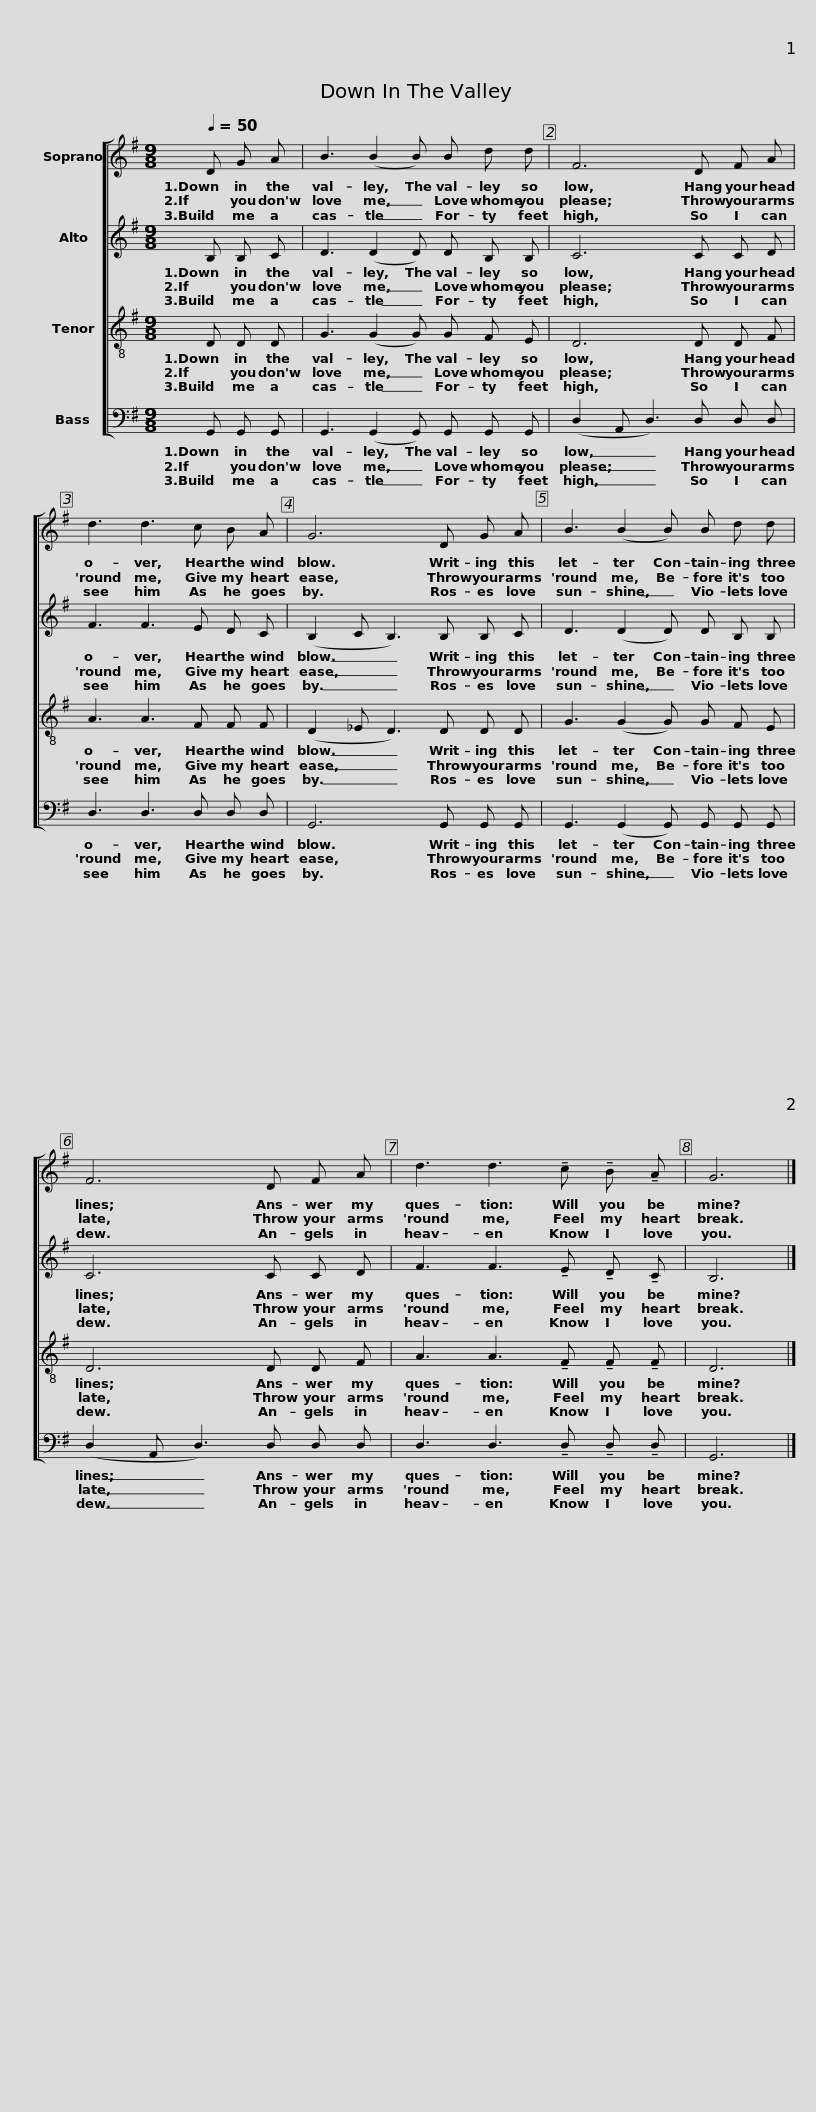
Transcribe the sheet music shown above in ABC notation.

X:1
%%score [ 1 2 3 4 ]
L:1/8
Q:1/4=50
M:9/8
I:linebreak $
K:G
V:1 treble
V:2 treble
V:3 treble-8
V:4 bass
V:1
 D G A | B3 (B2 B) B d d | F6 D F A |$ d3 d3 c B A | G6 D G A | %5
 B3 (B2 B) B d d |$ F6 D F A | d3 d3 !tenuto!c !tenuto!B !tenuto!A | G6 |] %9
V:2
 B, B, C | D3 (D2 D) D B, B, | C6 C C D |$ F3 F3 E D C | (B,2 C B,3) B, B, C | %5
 D3 (D2 D) D B, B, |$ C6 C C D | F3 F3 !tenuto!E !tenuto!D !tenuto!C | B,6 |] %9
V:3
 D D D | G3 (G2 G) G F E | D6 D D F |$ A3 A3 F F F | (D2 _E D3) D D D | %5
 G3 (G2 G) G F E |$ D6 D D F | A3 A3 !tenuto!F !tenuto!F !tenuto!F | D6 |] %9
V:4
 G,, G,, G,, | G,,3 (G,,2 G,,) G,, G,, G,, | (D,2 A,, D,3) D, D, D, |$ D,3 D,3 D, D, D, | G,,6 G,, G,, G,, | %5
 G,,3 (G,,2 G,,) G,, G,, G,, |$ (D,2 A,, D,3) D, D, D, | D,3 D,3 !tenuto!D, !tenuto!D, !tenuto!D, | G,,6 |] %9
